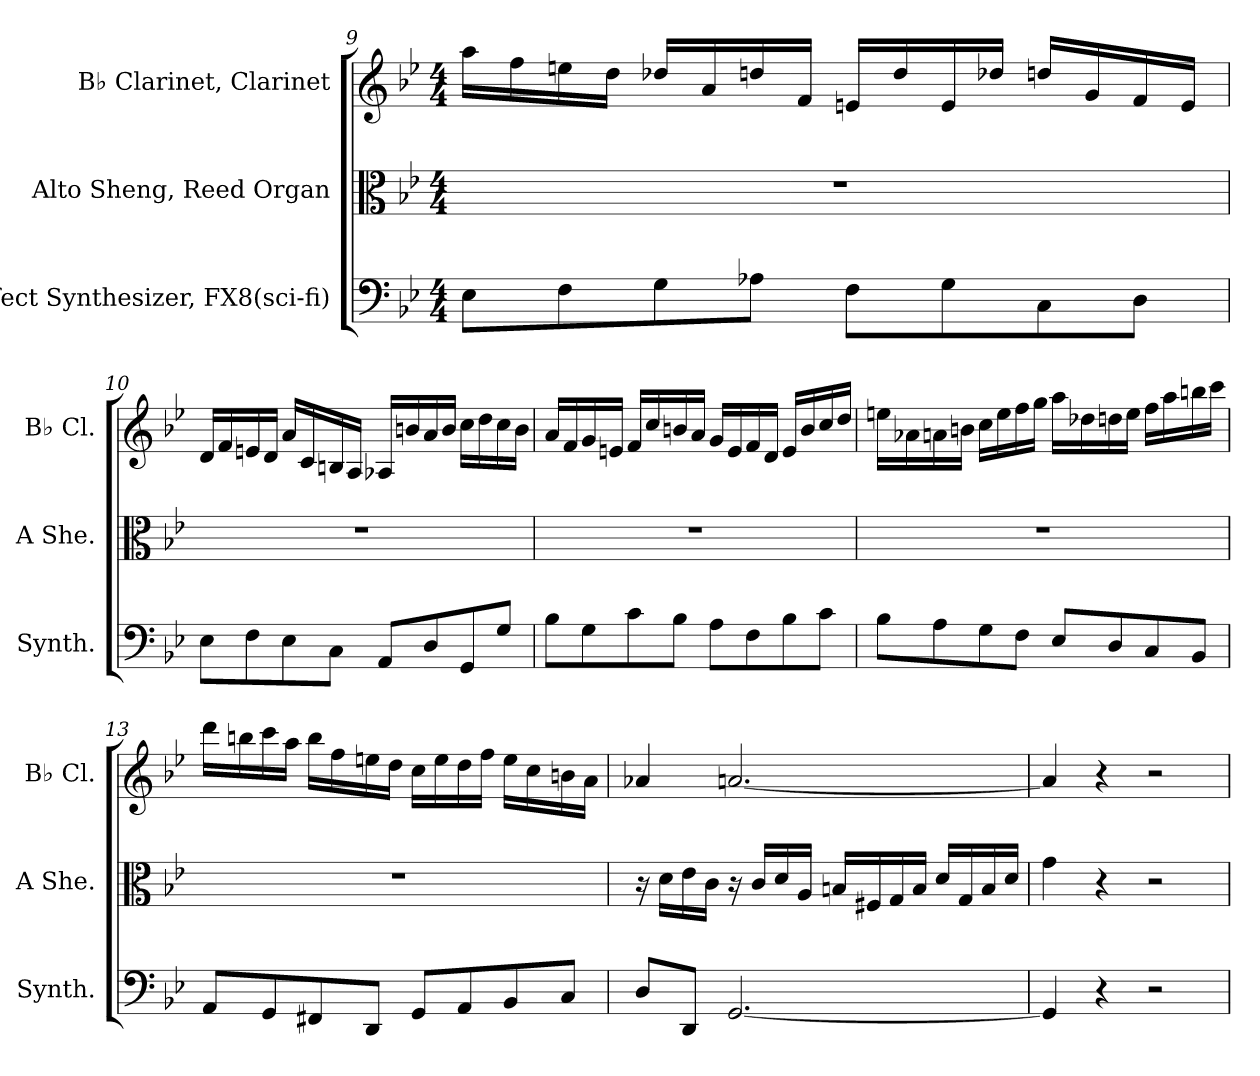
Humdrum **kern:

**kern	**kern	**kern
*part3	*part2	*part1
*staff3	*staff2	*staff1
*I"Effect Synthesizer, FX8(sci-fi)	*I"Alto Sheng, Reed Organ	*I"B♭ Clarinet, Clarinet
*I'Synth.	*I'A She.	*I'B♭ Cl.
*clefF4	*clefC3	*clefG2
*	*	*ITrd1c2
*k[b-e-]	*k[b-e-]	*k[b-e-a-d-]
*M4/4	*M4/4	*M4/4
=9	=9	=9
8E-\L	1r	16gg\LL
.	.	16ee-\
8F\	.	16ddn\
.	.	16cc\JJ
8G\	.	16cc-X/LL
.	.	16g/
8A-X\J	.	16ccn/
.	.	16e-/JJ
8F\L	.	16dn/LL
.	.	16cc/
8G\	.	16d/
.	.	16cc-X/JJ
8C\	.	16ccn/LL
.	.	16f/
8D\J	.	16e-/
.	.	16d/JJ
!!LO:LB:g=z
=10	=10	=10
8E-\L	1r	16c/LL
.	.	16e-/
8F\	.	16dn/
.	.	16c/JJ
8E-\	.	16g/LL
.	.	16B-/
8C\J	.	16An/
.	.	16G/JJ
8AA/L	.	16G-X/LL
.	.	16an/
8D/	.	16g/
.	.	16a/JJ
8GG/	.	16b-\LL
.	.	16cc\
8G/J	.	16b-\
.	.	16a\JJ
=11	=11	=11
8B-\L	1r	16g/LL
.	.	16e-/
8G\	.	16f/
.	.	16dn/JJ
8c\	.	16e-/LL
.	.	16b-/
8B-\J	.	16an/
.	.	16g/JJ
8A\L	.	16f/LL
.	.	16d/
8F\	.	16e-/
.	.	16c/JJ
8B-\	.	16d/LL
.	.	16a/
8c\J	.	16b-/
.	.	16cc/JJ
!!LO:LB:g=z
=12	=12	=12
8B-\L	1r	16ddn\LL
.	.	16g-X\
8A\	.	16gn\
.	.	16an\JJ
8G\	.	16b-\LL
.	.	16dd\
8F\J	.	16ee-\
.	.	16ff\JJ
8E-/L	.	16gg\LL
.	.	16cc-X\
8D/	.	16ccn\
.	.	16dd\JJ
8C/	.	16ee-\LL
.	.	16gg\
8BB-/J	.	16aan\
.	.	16bb-\JJ
=13	=13	=13
8AA/L	1r	16ccc\LL
.	.	16aan\
8GG/	.	16bb-\
.	.	16gg\JJ
8FF#X/	.	16aa\LL
.	.	16ee-\
8DD/J	.	16ddn\
.	.	16cc\JJ
8GG/L	.	16b-\LL
.	.	16dd\
8AA/	.	16cc\
.	.	16ee-\JJ
8BB-/	.	16dd\LL
.	.	16b-\
8C/J	.	16an\
.	.	16g\JJ
!!LO:LB:g=z
=14	=14	=14
8D/L	16r	4g-X/
.	16d\LL	.
8DD/J	16e-\	.
.	16c\JJ	.
*	*	*MM74
[2.GG/	16r	[2.gn/
.	16c/LL	.
.	16d/	.
.	16A/JJ	.
.	16Bn/LL	.
.	16F#X/	.
.	16G/	.
.	16B/JJ	.
.	16d/LL	.
.	16G/	.
.	16B/	.
.	16d/JJ	.
=15	=15	=15
4GG/]	4g\	4g/]
4r	4r	4r
2r	2r	2r
=	=	=
*-	*-	*-
